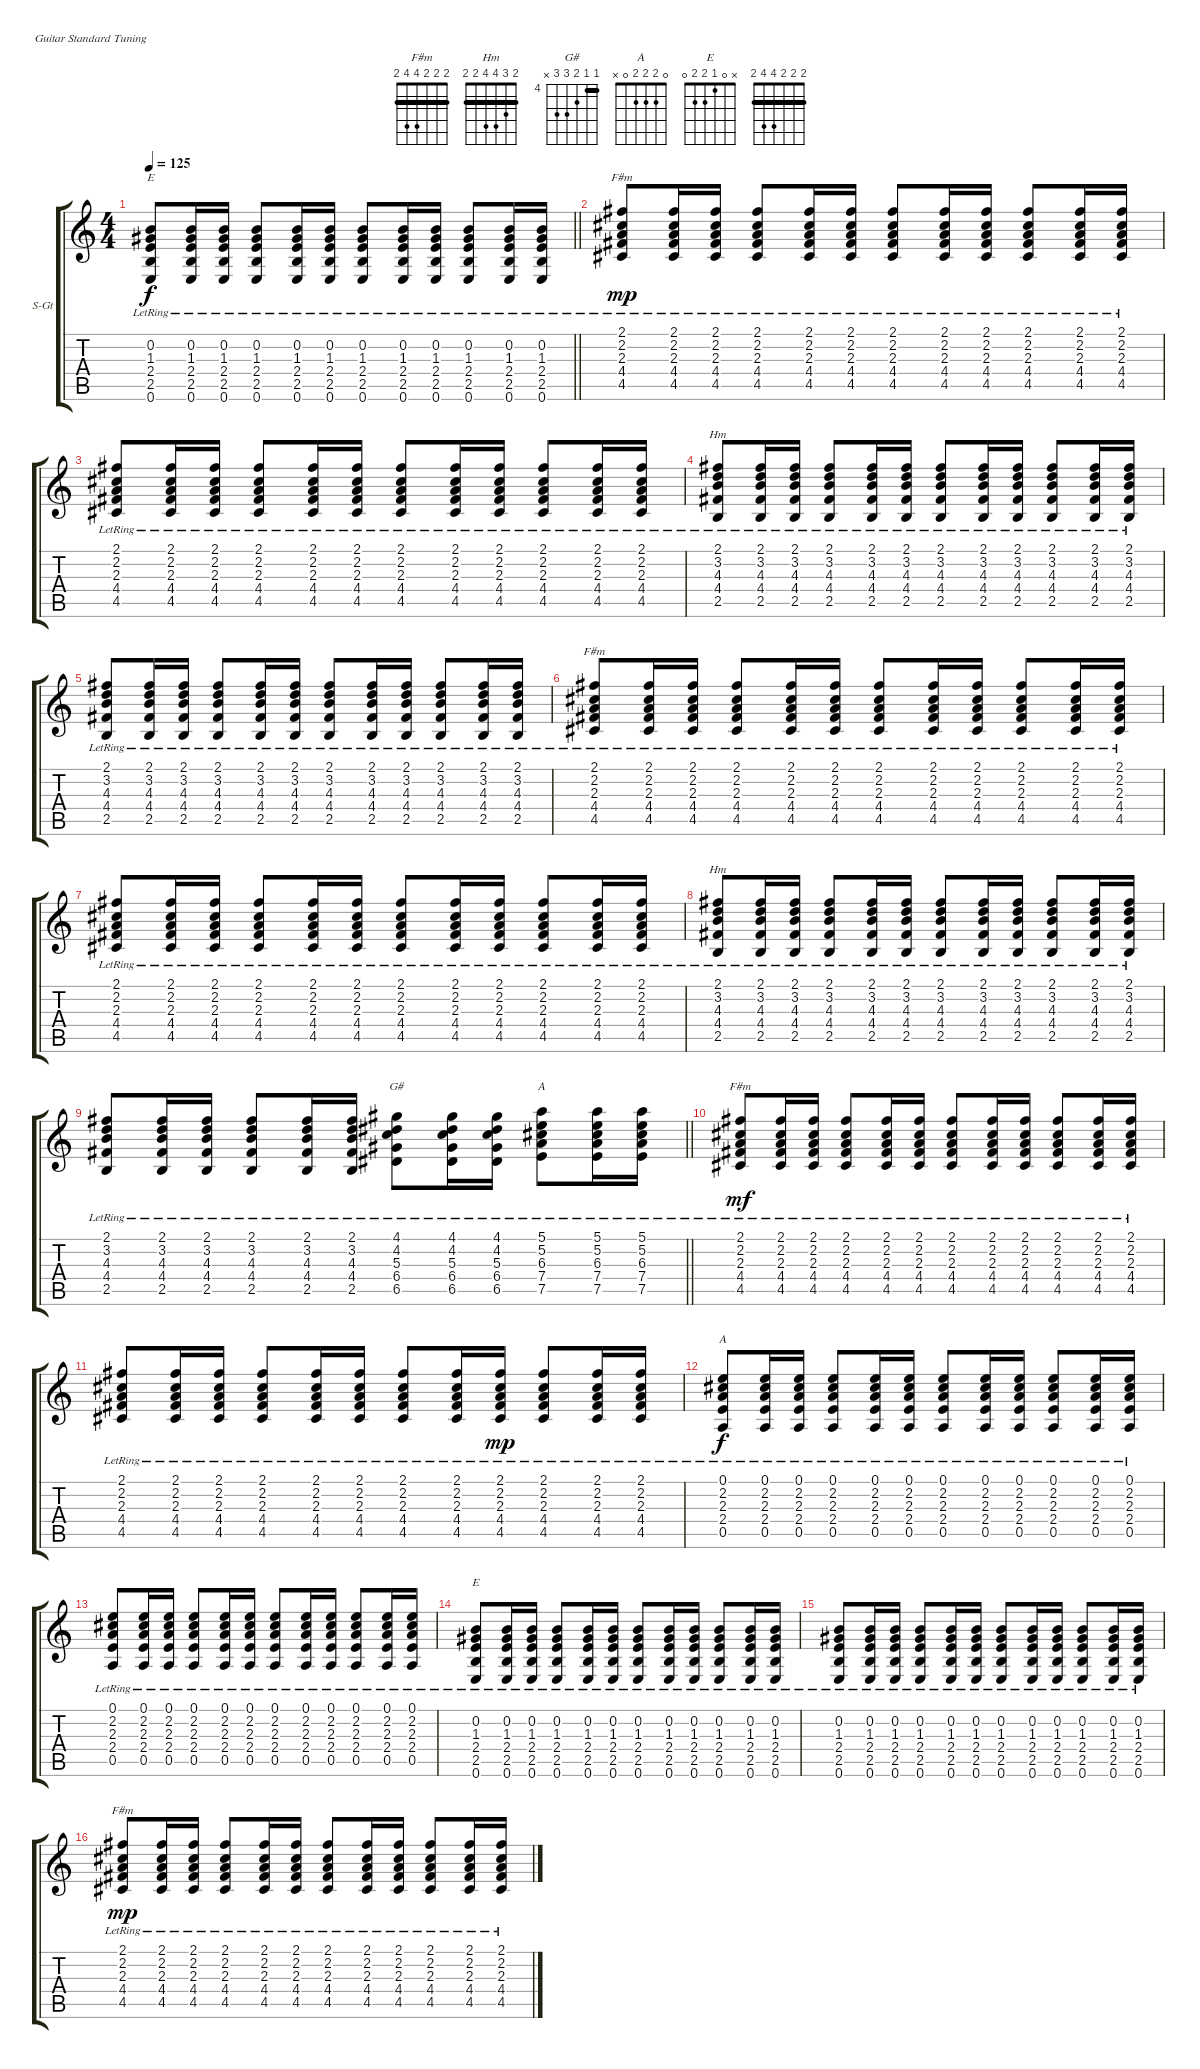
\bracketExtendMode groupsimilarinstruments
\firstSystemTrackNameOrientation horizontal
\otherSystemsTrackNameOrientation horizontal
\track ("Ритм Виктор Цой" "S-Gt") {instrument acousticguitarsteel}
\staff {score tabs}
\tuning (E4 B3 G3 D3 A2 E2)
\chord ("F#m" 2 2 2 4 4 2) {barre (2 2 2)}
\chord ("Hm" 2 3 4 4 2 2) {barre (2 2)}
\chord ("G#" 4 4 5 6 6 x) {firstfret 4 barre 4}
\chord ("A" 5 5 6 7 7 x) {firstfret 5 barre 5}
\chord ("A" 0 2 2 2 0 x)
\chord ("E" x 0 1 2 2 0)
\chord ("" 2 2 2 4 4 2) {barre (2 2 2)}
\ts (4 4)
\tempo 125
\clef g2
\barLineRight lightlight
\ks c
(0.2{lr} 1.3{lr} 2.4{lr} 2.5{lr} 0.6{lr}).8{ch "E" dy f} (0.2{lr} 1.3{lr} 2.4{lr} 2.5{lr} 0.6{lr}).16 (0.2{lr} 1.3{lr} 2.4{lr} 2.5{lr} 0.6{lr}).16 (0.2{lr} 1.3{lr} 2.4{lr} 2.5{lr} 0.6{lr}).8 (0.2{lr} 1.3{lr} 2.4{lr} 2.5{lr} 0.6{lr}).16 (0.2{lr} 1.3{lr} 2.4{lr} 2.5{lr} 0.6{lr}).16 (0.2{lr} 1.3{lr} 2.4{lr} 2.5{lr} 0.6{lr}).8 (0.2{lr} 1.3{lr} 2.4{lr} 2.5{lr} 0.6{lr}).16 (0.2{lr} 1.3{lr} 2.4{lr} 2.5{lr} 0.6{lr}).16 (0.2{lr} 1.3{lr} 2.4{lr} 2.5{lr} 0.6{lr}).8 (0.2{lr} 1.3{lr} 2.4{lr} 2.5{lr} 0.6{lr}).16 (0.2{lr} 1.3{lr} 2.4{lr} 2.5{lr} 0.6{lr}).16 |
(2.1{lr} 2.2{lr} 2.3{lr} 4.4{lr} 4.5{lr}).8{ch "F#m" dy mp} (2.1{lr} 2.2{lr} 2.3{lr} 4.4{lr} 4.5{lr}).16 (2.1{lr} 2.2{lr} 2.3{lr} 4.4{lr} 4.5{lr}).16 (2.1{lr} 2.2{lr} 2.3{lr} 4.4{lr} 4.5{lr}).8 (2.1{lr} 2.2{lr} 2.3{lr} 4.4{lr} 4.5{lr}).16 (2.1{lr} 2.2{lr} 2.3{lr} 4.4{lr} 4.5{lr}).16 (2.1{lr} 2.2{lr} 2.3{lr} 4.4{lr} 4.5{lr}).8 (2.1{lr} 2.2{lr} 2.3{lr} 4.4{lr} 4.5{lr}).16 (2.1{lr} 2.2{lr} 2.3{lr} 4.4{lr} 4.5{lr}).16 (2.1{lr} 2.2{lr} 2.3{lr} 4.4{lr} 4.5{lr}).8 (2.1{lr} 2.2{lr} 2.3{lr} 4.4{lr} 4.5{lr}).16 (2.1{lr} 2.2{lr} 2.3{lr} 4.4{lr} 4.5{lr}).16 |
(2.1{lr} 2.2{lr} 2.3{lr} 4.4{lr} 4.5{lr}).8{ch ""} (2.1{lr} 2.2{lr} 2.3{lr} 4.4{lr} 4.5{lr}).16 (2.1{lr} 2.2{lr} 2.3{lr} 4.4{lr} 4.5{lr}).16 (2.1{lr} 2.2{lr} 2.3{lr} 4.4{lr} 4.5{lr}).8 (2.1{lr} 2.2{lr} 2.3{lr} 4.4{lr} 4.5{lr}).16 (2.1{lr} 2.2{lr} 2.3{lr} 4.4{lr} 4.5{lr}).16 (2.1{lr} 2.2{lr} 2.3{lr} 4.4{lr} 4.5{lr}).8 (2.1{lr} 2.2{lr} 2.3{lr} 4.4{lr} 4.5{lr}).16 (2.1{lr} 2.2{lr} 2.3{lr} 4.4{lr} 4.5{lr}).16 (2.1{lr} 2.2{lr} 2.3{lr} 4.4{lr} 4.5{lr}).8 (2.1{lr} 2.2{lr} 2.3{lr} 4.4{lr} 4.5{lr}).16 (2.1{lr} 2.2{lr} 2.3{lr} 4.4{lr} 4.5{lr}).16 |
(2.1{lr} 3.2{lr} 4.3{lr} 4.4{lr} 2.5{lr}).8{ch "Hm"} (2.1{lr} 3.2{lr} 4.3{lr} 4.4{lr} 2.5{lr}).16 (2.1{lr} 3.2{lr} 4.3{lr} 4.4{lr} 2.5{lr}).16 (2.1{lr} 3.2{lr} 4.3{lr} 4.4{lr} 2.5{lr}).8 (2.1{lr} 3.2{lr} 4.3{lr} 4.4{lr} 2.5{lr}).16 (2.1{lr} 3.2{lr} 4.3{lr} 4.4{lr} 2.5{lr}).16 (2.1{lr} 3.2{lr} 4.3{lr} 4.4{lr} 2.5{lr}).8 (2.1{lr} 3.2{lr} 4.3{lr} 4.4{lr} 2.5{lr}).16 (2.1{lr} 3.2{lr} 4.3{lr} 4.4{lr} 2.5{lr}).16 (2.1{lr} 3.2{lr} 4.3{lr} 4.4{lr} 2.5{lr}).8 (2.1{lr} 3.2{lr} 4.3{lr} 4.4{lr} 2.5{lr}).16 (2.1{lr} 3.2{lr} 4.3{lr} 4.4{lr} 2.5{lr}).16 |
(2.1{lr} 3.2{lr} 4.3{lr} 4.4{lr} 2.5{lr}).8 (2.1{lr} 3.2{lr} 4.3{lr} 4.4{lr} 2.5{lr}).16 (2.1{lr} 3.2{lr} 4.3{lr} 4.4{lr} 2.5{lr}).16 (2.1{lr} 3.2{lr} 4.3{lr} 4.4{lr} 2.5{lr}).8 (2.1{lr} 3.2{lr} 4.3{lr} 4.4{lr} 2.5{lr}).16 (2.1{lr} 3.2{lr} 4.3{lr} 4.4{lr} 2.5{lr}).16 (2.1{lr} 3.2{lr} 4.3{lr} 4.4{lr} 2.5{lr}).8 (2.1{lr} 3.2{lr} 4.3{lr} 4.4{lr} 2.5{lr}).16 (2.1{lr} 3.2{lr} 4.3{lr} 4.4{lr} 2.5{lr}).16 (2.1{lr} 3.2{lr} 4.3{lr} 4.4{lr} 2.5{lr}).8 (2.1{lr} 3.2{lr} 4.3{lr} 4.4{lr} 2.5{lr}).16 (2.1{lr} 3.2{lr} 4.3{lr} 4.4{lr} 2.5{lr}).16 |
(2.1{lr} 2.2{lr} 2.3{lr} 4.4{lr} 4.5{lr}).8{ch "F#m"} (2.1{lr} 2.2{lr} 2.3{lr} 4.4{lr} 4.5{lr}).16 (2.1{lr} 2.2{lr} 2.3{lr} 4.4{lr} 4.5{lr}).16 (2.1{lr} 2.2{lr} 2.3{lr} 4.4{lr} 4.5{lr}).8 (2.1{lr} 2.2{lr} 2.3{lr} 4.4{lr} 4.5{lr}).16 (2.1{lr} 2.2{lr} 2.3{lr} 4.4{lr} 4.5{lr}).16 (2.1{lr} 2.2{lr} 2.3{lr} 4.4{lr} 4.5{lr}).8 (2.1{lr} 2.2{lr} 2.3{lr} 4.4{lr} 4.5{lr}).16 (2.1{lr} 2.2{lr} 2.3{lr} 4.4{lr} 4.5{lr}).16 (2.1{lr} 2.2{lr} 2.3{lr} 4.4{lr} 4.5{lr}).8 (2.1{lr} 2.2{lr} 2.3{lr} 4.4{lr} 4.5{lr}).16 (2.1{lr} 2.2{lr} 2.3{lr} 4.4{lr} 4.5{lr}).16 |
(2.1{lr} 2.2{lr} 2.3{lr} 4.4{lr} 4.5{lr}).8{ch ""} (2.1{lr} 2.2{lr} 2.3{lr} 4.4{lr} 4.5{lr}).16 (2.1{lr} 2.2{lr} 2.3{lr} 4.4{lr} 4.5{lr}).16 (2.1{lr} 2.2{lr} 2.3{lr} 4.4{lr} 4.5{lr}).8 (2.1{lr} 2.2{lr} 2.3{lr} 4.4{lr} 4.5{lr}).16 (2.1{lr} 2.2{lr} 2.3{lr} 4.4{lr} 4.5{lr}).16 (2.1{lr} 2.2{lr} 2.3{lr} 4.4{lr} 4.5{lr}).8 (2.1{lr} 2.2{lr} 2.3{lr} 4.4{lr} 4.5{lr}).16 (2.1{lr} 2.2{lr} 2.3{lr} 4.4{lr} 4.5{lr}).16 (2.1{lr} 2.2{lr} 2.3{lr} 4.4{lr} 4.5{lr}).8 (2.1{lr} 2.2{lr} 2.3{lr} 4.4{lr} 4.5{lr}).16 (2.1{lr} 2.2{lr} 2.3{lr} 4.4{lr} 4.5{lr}).16 |
(2.1{lr} 3.2{lr} 4.3{lr} 4.4{lr} 2.5{lr}).8{ch "Hm"} (2.1{lr} 3.2{lr} 4.3{lr} 4.4{lr} 2.5{lr}).16 (2.1{lr} 3.2{lr} 4.3{lr} 4.4{lr} 2.5{lr}).16 (2.1{lr} 3.2{lr} 4.3{lr} 4.4{lr} 2.5{lr}).8 (2.1{lr} 3.2{lr} 4.3{lr} 4.4{lr} 2.5{lr}).16 (2.1{lr} 3.2{lr} 4.3{lr} 4.4{lr} 2.5{lr}).16 (2.1{lr} 3.2{lr} 4.3{lr} 4.4{lr} 2.5{lr}).8 (2.1{lr} 3.2{lr} 4.3{lr} 4.4{lr} 2.5{lr}).16 (2.1{lr} 3.2{lr} 4.3{lr} 4.4{lr} 2.5{lr}).16 (2.1{lr} 3.2{lr} 4.3{lr} 4.4{lr} 2.5{lr}).8 (2.1{lr} 3.2{lr} 4.3{lr} 4.4{lr} 2.5{lr}).16 (2.1{lr} 3.2{lr} 4.3{lr} 4.4{lr} 2.5{lr}).16 |
\barLineRight lightlight
(2.1{lr} 3.2{lr} 4.3{lr} 4.4{lr} 2.5{lr}).8 (2.1{lr} 3.2{lr} 4.3{lr} 4.4{lr} 2.5{lr}).16 (2.1{lr} 3.2{lr} 4.3{lr} 4.4{lr} 2.5{lr}).16 (2.1{lr} 3.2{lr} 4.3{lr} 4.4{lr} 2.5{lr}).8 (2.1{lr} 3.2{lr} 4.3{lr} 4.4{lr} 2.5{lr}).16 (2.1{lr} 3.2{lr} 4.3{lr} 4.4{lr} 2.5{lr}).16 (4.1{lr} 4.2{lr} 5.3{lr} 6.4{lr} 6.5{lr}).8{ch "G#"} (4.1{lr} 4.2{lr} 5.3{lr} 6.4{lr} 6.5{lr}).16 (4.1{lr} 4.2{lr} 5.3{lr} 6.4{lr} 6.5{lr}).16 (5.1{lr} 5.2{lr} 6.3{lr} 7.4{lr} 7.5{lr}).8{ch "A"} (5.1{lr} 5.2{lr} 6.3{lr} 7.4{lr} 7.5{lr}).16 (5.1{lr} 5.2{lr} 6.3{lr} 7.4{lr} 7.5{lr}).16 |
(2.1{lr} 2.2{lr} 2.3{lr} 4.4{lr} 4.5{lr}).8{ch "F#m" dy mf} (2.1{lr} 2.2{lr} 2.3{lr} 4.4{lr} 4.5{lr}).16 (2.1{lr} 2.2{lr} 2.3{lr} 4.4{lr} 4.5{lr}).16 (2.1{lr} 2.2{lr} 2.3{lr} 4.4{lr} 4.5{lr}).8 (2.1{lr} 2.2{lr} 2.3{lr} 4.4{lr} 4.5{lr}).16 (2.1{lr} 2.2{lr} 2.3{lr} 4.4{lr} 4.5{lr}).16 (2.1{lr} 2.2{lr} 2.3{lr} 4.4{lr} 4.5{lr}).8 (2.1{lr} 2.2{lr} 2.3{lr} 4.4{lr} 4.5{lr}).16 (2.1{lr} 2.2{lr} 2.3{lr} 4.4{lr} 4.5{lr}).16 (2.1{lr} 2.2{lr} 2.3{lr} 4.4{lr} 4.5{lr}).8 (2.1{lr} 2.2{lr} 2.3{lr} 4.4{lr} 4.5{lr}).16 (2.1{lr} 2.2{lr} 2.3{lr} 4.4{lr} 4.5{lr}).16 |
(2.1{lr} 2.2{lr} 2.3{lr} 4.4{lr} 4.5{lr}).8{ch ""} (2.1{lr} 2.2{lr} 2.3{lr} 4.4{lr} 4.5{lr}).16 (2.1{lr} 2.2{lr} 2.3{lr} 4.4{lr} 4.5{lr}).16 (2.1{lr} 2.2{lr} 2.3{lr} 4.4{lr} 4.5{lr}).8 (2.1{lr} 2.2{lr} 2.3{lr} 4.4{lr} 4.5{lr}).16 (2.1{lr} 2.2{lr} 2.3{lr} 4.4{lr} 4.5{lr}).16 (2.1{lr} 2.2{lr} 2.3{lr} 4.4{lr} 4.5{lr}).8 (2.1{lr} 2.2{lr} 2.3{lr} 4.4{lr} 4.5{lr}).16 (2.1{lr} 2.2{lr} 2.3{lr} 4.4{lr} 4.5{lr}).16{dy mp} (2.1{lr} 2.2{lr} 2.3{lr} 4.4{lr} 4.5{lr}).8 (2.1{lr} 2.2{lr} 2.3{lr} 4.4{lr} 4.5{lr}).16 (2.1{lr} 2.2{lr} 2.3{lr} 4.4{lr} 4.5{lr}).16 |
(0.1{lr} 2.2{lr} 2.3{lr} 2.4{lr} 0.5{lr}).8{ch "A" dy f} (0.1{lr} 2.2{lr} 2.3{lr} 2.4{lr} 0.5{lr}).16 (0.1{lr} 2.2{lr} 2.3{lr} 2.4{lr} 0.5{lr}).16 (0.1{lr} 2.2{lr} 2.3{lr} 2.4{lr} 0.5{lr}).8 (0.1{lr} 2.2{lr} 2.3{lr} 2.4{lr} 0.5{lr}).16 (0.1{lr} 2.2{lr} 2.3{lr} 2.4{lr} 0.5{lr}).16 (0.1{lr} 2.2{lr} 2.3{lr} 2.4{lr} 0.5{lr}).8 (0.1{lr} 2.2{lr} 2.3{lr} 2.4{lr} 0.5{lr}).16 (0.1{lr} 2.2{lr} 2.3{lr} 2.4{lr} 0.5{lr}).16 (0.1{lr} 2.2{lr} 2.3{lr} 2.4{lr} 0.5{lr}).8 (0.1{lr} 2.2{lr} 2.3{lr} 2.4{lr} 0.5{lr}).16 (0.1{lr} 2.2{lr} 2.3{lr} 2.4{lr} 0.5{lr}).16 |
(0.1{lr} 2.2{lr} 2.3{lr} 2.4{lr} 0.5{lr}).8 (0.1{lr} 2.2{lr} 2.3{lr} 2.4{lr} 0.5{lr}).16 (0.1{lr} 2.2{lr} 2.3{lr} 2.4{lr} 0.5{lr}).16 (0.1{lr} 2.2{lr} 2.3{lr} 2.4{lr} 0.5{lr}).8 (0.1{lr} 2.2{lr} 2.3{lr} 2.4{lr} 0.5{lr}).16 (0.1{lr} 2.2{lr} 2.3{lr} 2.4{lr} 0.5{lr}).16 (0.1{lr} 2.2{lr} 2.3{lr} 2.4{lr} 0.5{lr}).8 (0.1{lr} 2.2{lr} 2.3{lr} 2.4{lr} 0.5{lr}).16 (0.1{lr} 2.2{lr} 2.3{lr} 2.4{lr} 0.5{lr}).16 (0.1{lr} 2.2{lr} 2.3{lr} 2.4{lr} 0.5{lr}).8 (0.1{lr} 2.2{lr} 2.3{lr} 2.4{lr} 0.5{lr}).16 (0.1{lr} 2.2{lr} 2.3{lr} 2.4{lr} 0.5{lr}).16 |
(0.2{lr} 1.3{lr} 2.4{lr} 2.5{lr} 0.6{lr}).8{ch "E"} (0.2{lr} 1.3{lr} 2.4{lr} 2.5{lr} 0.6{lr}).16 (0.2{lr} 1.3{lr} 2.4{lr} 2.5{lr} 0.6{lr}).16 (0.2{lr} 1.3{lr} 2.4{lr} 2.5{lr} 0.6{lr}).8 (0.2{lr} 1.3{lr} 2.4{lr} 2.5{lr} 0.6{lr}).16 (0.2{lr} 1.3{lr} 2.4{lr} 2.5{lr} 0.6{lr}).16 (0.2{lr} 1.3{lr} 2.4{lr} 2.5{lr} 0.6{lr}).8 (0.2{lr} 1.3{lr} 2.4{lr} 2.5{lr} 0.6{lr}).16 (0.2{lr} 1.3{lr} 2.4{lr} 2.5{lr} 0.6{lr}).16 (0.2{lr} 1.3{lr} 2.4{lr} 2.5{lr} 0.6{lr}).8 (0.2{lr} 1.3{lr} 2.4{lr} 2.5{lr} 0.6{lr}).16 (0.2{lr} 1.3{lr} 2.4{lr} 2.5{lr} 0.6{lr}).16 |
(0.2{lr} 1.3{lr} 2.4{lr} 2.5{lr} 0.6{lr}).8 (0.2{lr} 1.3{lr} 2.4{lr} 2.5{lr} 0.6{lr}).16 (0.2{lr} 1.3{lr} 2.4{lr} 2.5{lr} 0.6{lr}).16 (0.2{lr} 1.3{lr} 2.4{lr} 2.5{lr} 0.6{lr}).8 (0.2{lr} 1.3{lr} 2.4{lr} 2.5{lr} 0.6{lr}).16 (0.2{lr} 1.3{lr} 2.4{lr} 2.5{lr} 0.6{lr}).16 (0.2{lr} 1.3{lr} 2.4{lr} 2.5{lr} 0.6{lr}).8 (0.2{lr} 1.3{lr} 2.4{lr} 2.5{lr} 0.6{lr}).16 (0.2{lr} 1.3{lr} 2.4{lr} 2.5{lr} 0.6{lr}).16 (0.2{lr} 1.3{lr} 2.4{lr} 2.5{lr} 0.6{lr}).8 (0.2{lr} 1.3{lr} 2.4{lr} 2.5{lr} 0.6{lr}).16 (0.2{lr} 1.3{lr} 2.4{lr} 2.5{lr} 0.6{lr}).16 |
(2.1{lr} 2.2{lr} 2.3{lr} 4.4{lr} 4.5{lr}).8{ch "F#m" dy mp} (2.1{lr} 2.2{lr} 2.3{lr} 4.4{lr} 4.5{lr}).16 (2.1{lr} 2.2{lr} 2.3{lr} 4.4{lr} 4.5{lr}).16 (2.1{lr} 2.2{lr} 2.3{lr} 4.4{lr} 4.5{lr}).8 (2.1{lr} 2.2{lr} 2.3{lr} 4.4{lr} 4.5{lr}).16 (2.1{lr} 2.2{lr} 2.3{lr} 4.4{lr} 4.5{lr}).16 (2.1{lr} 2.2{lr} 2.3{lr} 4.4{lr} 4.5{lr}).8 (2.1{lr} 2.2{lr} 2.3{lr} 4.4{lr} 4.5{lr}).16 (2.1{lr} 2.2{lr} 2.3{lr} 4.4{lr} 4.5{lr}).16 (2.1{lr} 2.2{lr} 2.3{lr} 4.4{lr} 4.5{lr}).8 (2.1{lr} 2.2{lr} 2.3{lr} 4.4{lr} 4.5{lr}).16 (2.1{lr} 2.2{lr} 2.3{lr} 4.4{lr} 4.5{lr}).16
